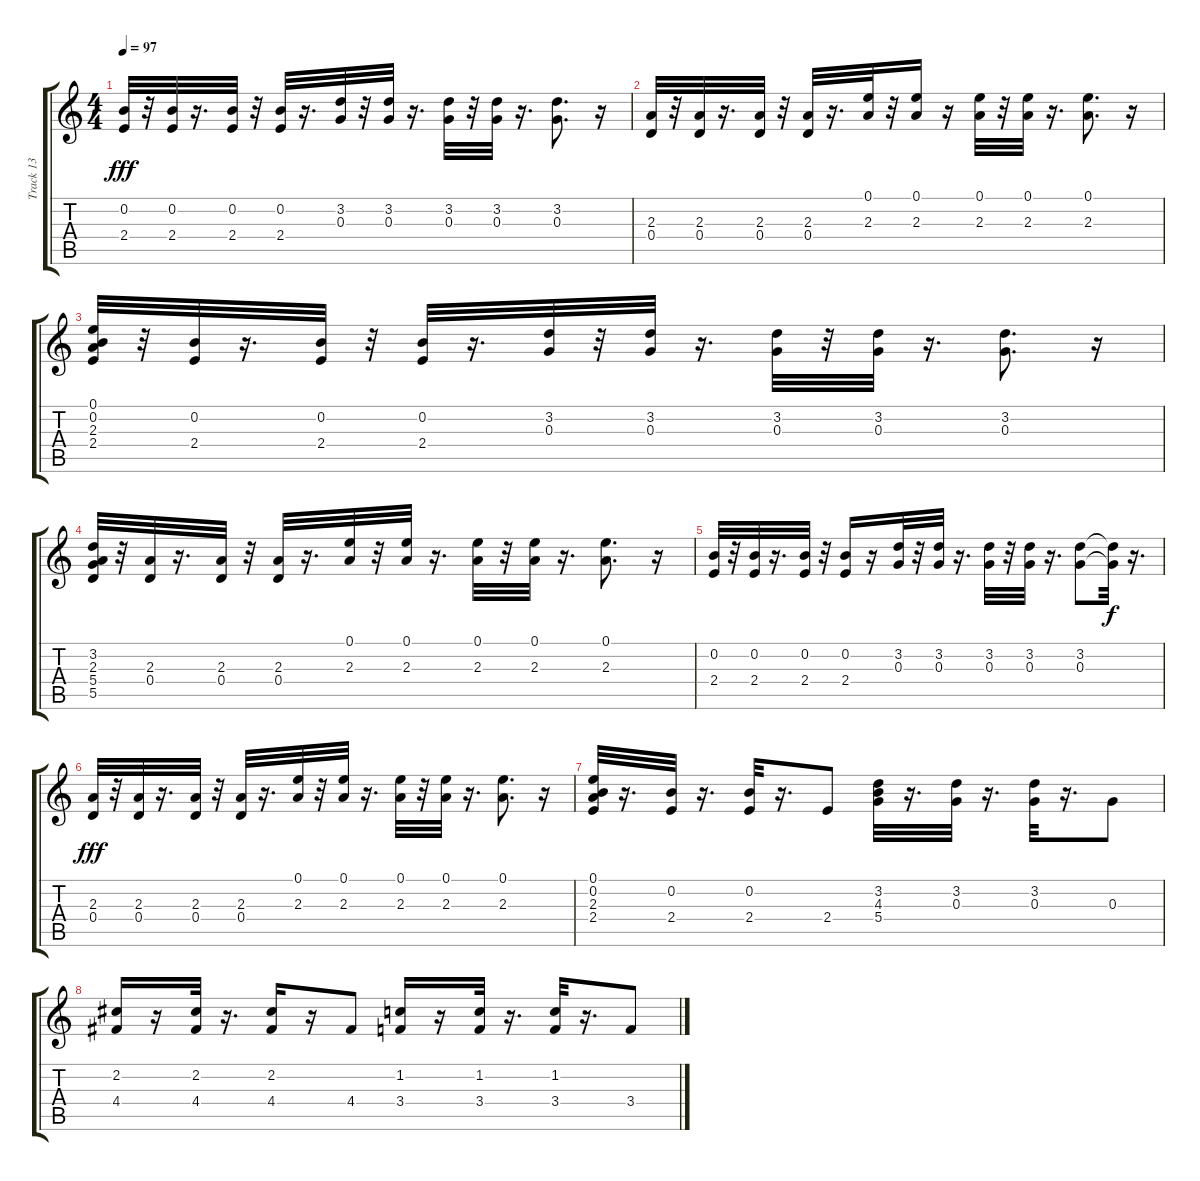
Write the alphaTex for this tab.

\track ("Track 13" "Track 13") {instrument overdrivenguitar}
\staff {score tabs}
\tuning (E4 B3 G3 D3 A2 E2) {hide}
\ts (4 4)
\tempo 97
\clef g2
\ks c
(0.2 2.4).32{dy fff} r.32 (0.2 2.4).32 r.16{d} (0.2 2.4).32 r.32 (0.2 2.4).32 r.16{d} (3.2 0.3).32 r.32 (3.2 0.3).32 r.16{d} (3.2 0.3).32 r.32 (3.2 0.3).32 r.16{d} (3.2 0.3).8{d} r.16 |
(2.3 0.4).32 r.32 (2.3 0.4).32 r.16{d} (2.3 0.4).32 r.32 (2.3 0.4).32 r.16{d} (0.1 2.3).32 r.32 (0.1 2.3).16 r.16 (0.1 2.3).32 r.32 (0.1 2.3).32 r.16{d} (0.1 2.3).8{d} r.16 |
(0.1 0.2 2.3 2.4).32 r.32 (0.2 2.4).32 r.16{d} (0.2 2.4).32 r.32 (0.2 2.4).32 r.16{d} (3.2 0.3).32 r.32 (3.2 0.3).32 r.16{d} (3.2 0.3).32 r.32 (3.2 0.3).32 r.16{d} (3.2 0.3).8{d} r.16 |
(3.2 2.3 5.4 5.5).32 r.32 (2.3 0.4).32 r.16{d} (2.3 0.4).32 r.32 (2.3 0.4).32 r.16{d} (0.1 2.3).32 r.32 (0.1 2.3).32 r.16{d} (0.1 2.3).32 r.32 (0.1 2.3).32 r.16{d} (0.1 2.3).8{d} r.16 |
(0.2 2.4).32 r.32 (0.2 2.4).32 r.16{d} (0.2 2.4).32 r.32 (0.2 2.4).16 r.16 (3.2 0.3).32 r.32 (3.2 0.3).32 r.16{d} (3.2 0.3).32 r.32 (3.2 0.3).32 r.16{d} (3.2 0.3).8 (3.2{t} 0.3{t}).32{dy f} r.16{d} |
(2.3 0.4).32{dy fff} r.32 (2.3 0.4).32 r.16{d} (2.3 0.4).32 r.32 (2.3 0.4).32 r.16{d} (0.1 2.3).32 r.32 (0.1 2.3).32 r.16{d} (0.1 2.3).32 r.32 (0.1 2.3).32 r.16{d} (0.1 2.3).8{d} r.16 |
(0.1 0.2 2.3 2.4).32 r.16{d} (0.2 2.4).32 r.16{d} (0.2 2.4).32 r.16{d} 2.4.8 (3.2 4.3 5.4).32 r.16{d} (3.2 0.3).32 r.16{d} (3.2 0.3).32 r.16{d} 0.3.8 |
(2.2 4.4).16 r.16 (2.2 4.4).32 r.16{d} (2.2 4.4).16 r.16 4.4.8 (1.2 3.4).16 r.16 (1.2 3.4).32 r.16{d} (1.2 3.4).32 r.16{d} 3.4.8
